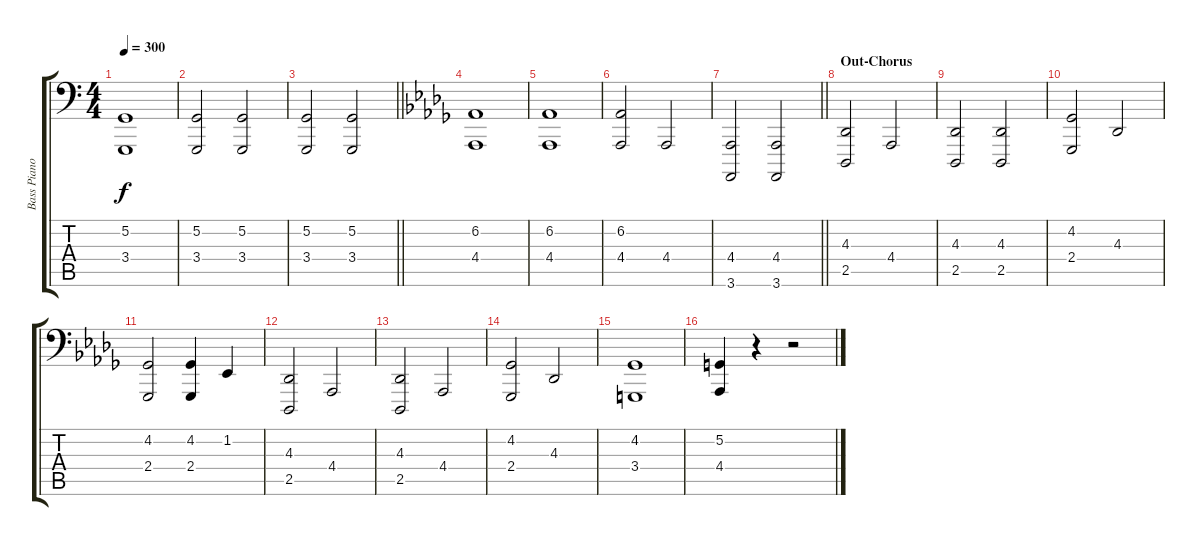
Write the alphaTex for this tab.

\track ("Bass Piano" "Bass Piano") {instrument acousticgrandpiano}
\staff {score tabs}
\tuning (G2 D2 A1 E1 B0 F0) {hide}
\ts (4 4)
\tempo 300
\clef f4
\ks c
(5.2 3.4).1{dy f} |
(5.2 3.4).2 (5.2 3.4).2 |
\barLineRight lightlight
(5.2 3.4).2 (5.2 3.4).2 |
\ks db
(6.2 4.4).1 |
(6.2 4.4).1 |
(6.2 4.4).2 4.4.2 |
\barLineRight lightlight
(4.4 3.6).2 (4.4 3.6).2 |
\section ("" "Out-Chorus")
(4.3 2.5).2 4.4.2 |
(4.3 2.5).2 (4.3 2.5).2 |
(4.2 2.4).2 4.3.2 |
(4.2 2.4).2 (4.2 2.4).4 1.2.4 |
(4.3 2.5).2 4.4.2 |
(4.3 2.5).2 4.4.2 |
(4.2 2.4).2 4.3.2 |
(4.2 3.4).1 |
(5.2 4.4).4 r.4 r.2
